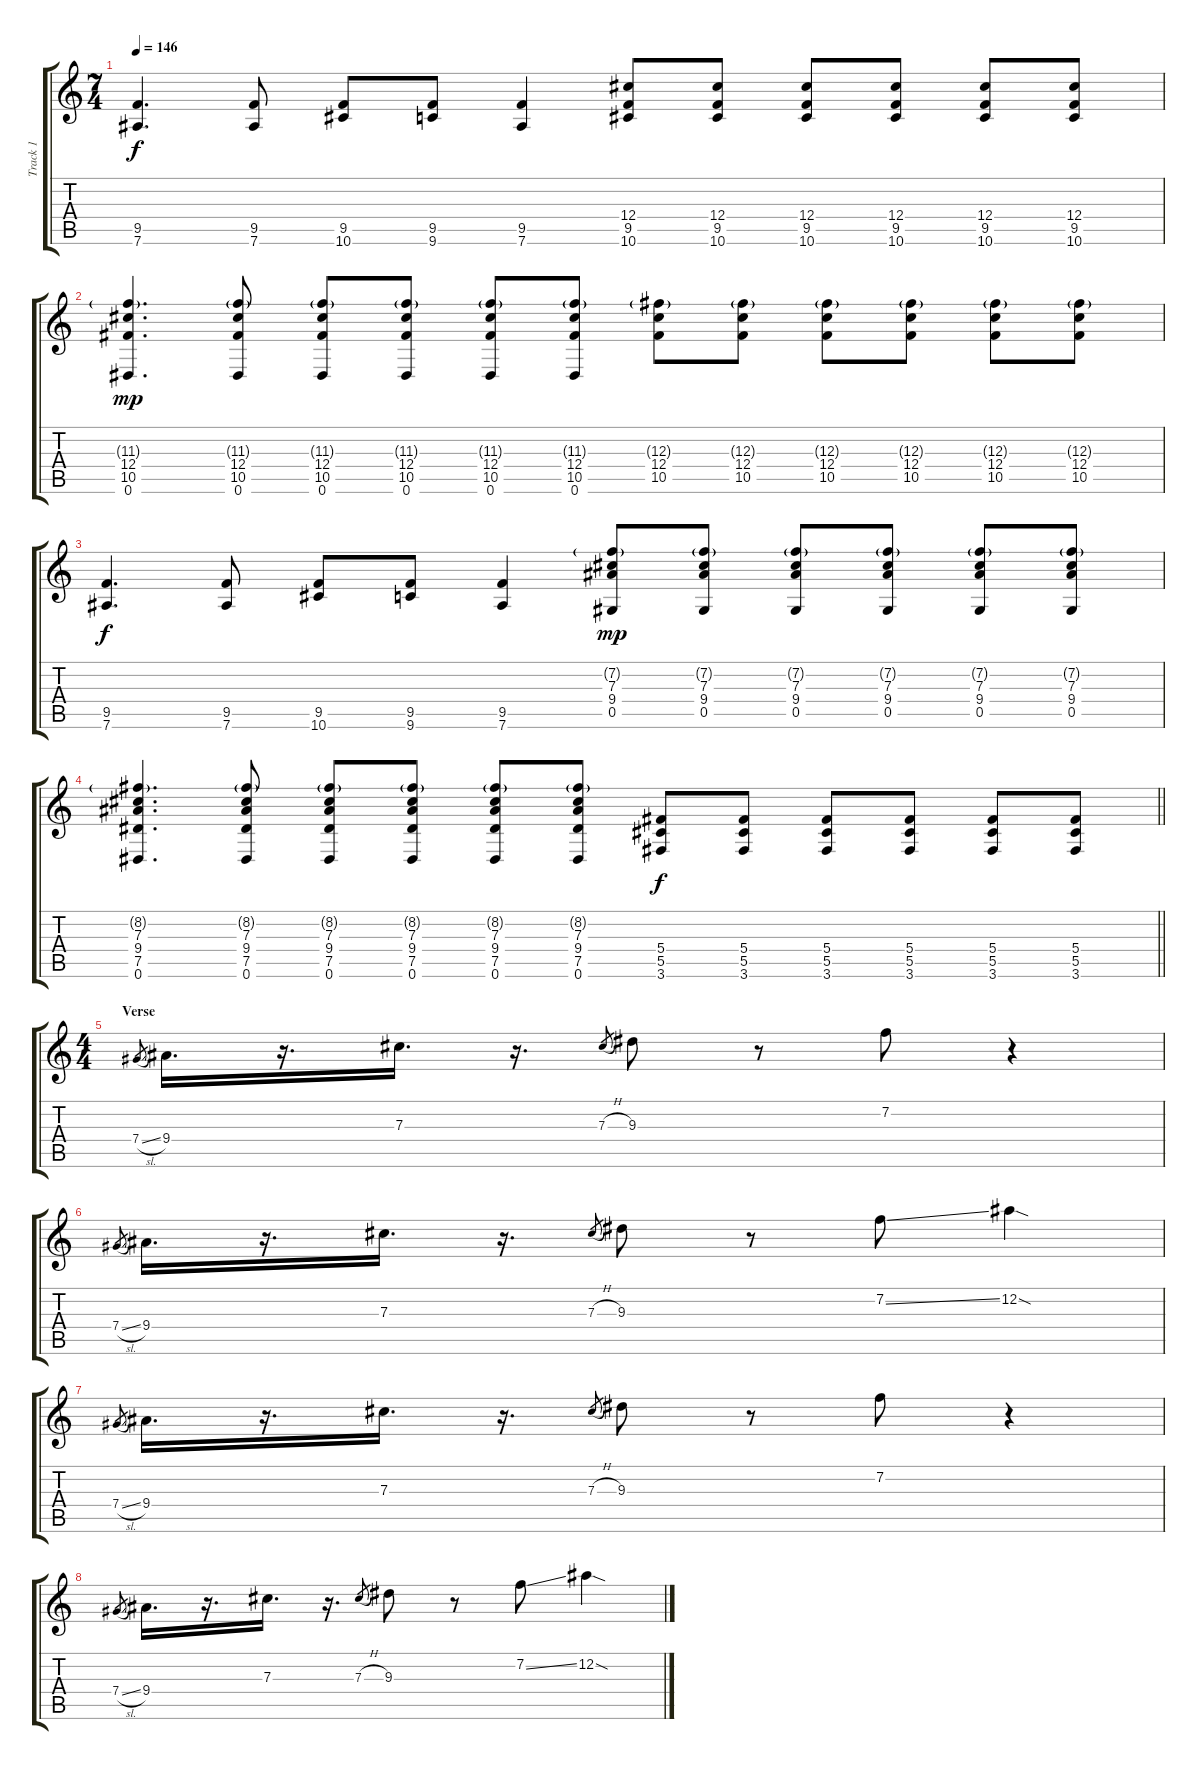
\track ("Track 1" "Track 1") {instrument electricguitarclean}
\staff {score tabs}
\tuning (Eb4 Bb3 Gb3 Db3 Ab2 Eb2) {hide}
\ts (7 4)
\tempo 146
\clef g2
\ks c
(9.5 7.6).4{d dy f} (9.5 7.6).8 (9.5 10.6).8 (9.5 9.6).8 (9.5 7.6).4 (12.4 9.5 10.6).8 (12.4 9.5 10.6).8 (12.4 9.5 10.6).8 (12.4 9.5 10.6).8 (12.4 9.5 10.6).8 (12.4 9.5 10.6).8 |
(11.3{g} 12.4 10.5 0.6).4{d dy mp} (11.3{g} 12.4 10.5 0.6).8 (11.3{g} 12.4 10.5 0.6).8 (11.3{g} 12.4 10.5 0.6).8 (11.3{g} 12.4 10.5 0.6).8 (11.3{g} 12.4 10.5 0.6).8 (12.3{g} 12.4 10.5).8 (12.3{g} 12.4 10.5).8 (12.3{g} 12.4 10.5).8 (12.3{g} 12.4 10.5).8 (12.3{g} 12.4 10.5).8 (12.3{g} 12.4 10.5).8 |
(9.5 7.6).4{d dy f} (9.5 7.6).8 (9.5 10.6).8 (9.5 9.6).8 (9.5 7.6).4 (7.2{g} 7.3 9.4 0.5).8{dy mp} (7.2{g} 7.3 9.4 0.5).8 (7.2{g} 7.3 9.4 0.5).8 (7.2{g} 7.3 9.4 0.5).8 (7.2{g} 7.3 9.4 0.5).8 (7.2{g} 7.3 9.4 0.5).8 |
\barLineRight lightlight
(8.2{g} 7.3 9.4 7.5 0.6).4{d} (8.2{g} 7.3 9.4 7.5 0.6).8 (8.2{g} 7.3 9.4 7.5 0.6).8 (8.2{g} 7.3 9.4 7.5 0.6).8 (8.2{g} 7.3 9.4 7.5 0.6).8 (8.2{g} 7.3 9.4 7.5 0.6).8 (5.4 5.5 3.6).8{dy f} (5.4 5.5 3.6).8 (5.4 5.5 3.6).8 (5.4 5.5 3.6).8 (5.4 5.5 3.6).8 (5.4 5.5 3.6).8 |
\ts (4 4)
\section ("" "Verse")
7.4{sl}.8{gr} 9.4.16{d} r.16{d} 7.3.16{d} r.16{d} 7.3{h}.8{gr} 9.3.8 r.8 7.2.8 r.4 |
7.4{sl}.8{gr} 9.4.16{d} r.16{d} 7.3.16{d} r.16{d} 7.3{h}.8{gr} 9.3.8 r.8 7.2{ss}.8 12.2{sod}.4 |
7.4{sl}.8{gr} 9.4.16{d} r.16{d} 7.3.16{d} r.16{d} 7.3{h}.8{gr} 9.3.8 r.8 7.2.8 r.4 |
7.4{sl}.8{gr} 9.4.16{d} r.16{d} 7.3.16{d} r.16{d} 7.3{h}.8{gr} 9.3.8 r.8 7.2{ss}.8 12.2{sod}.4
